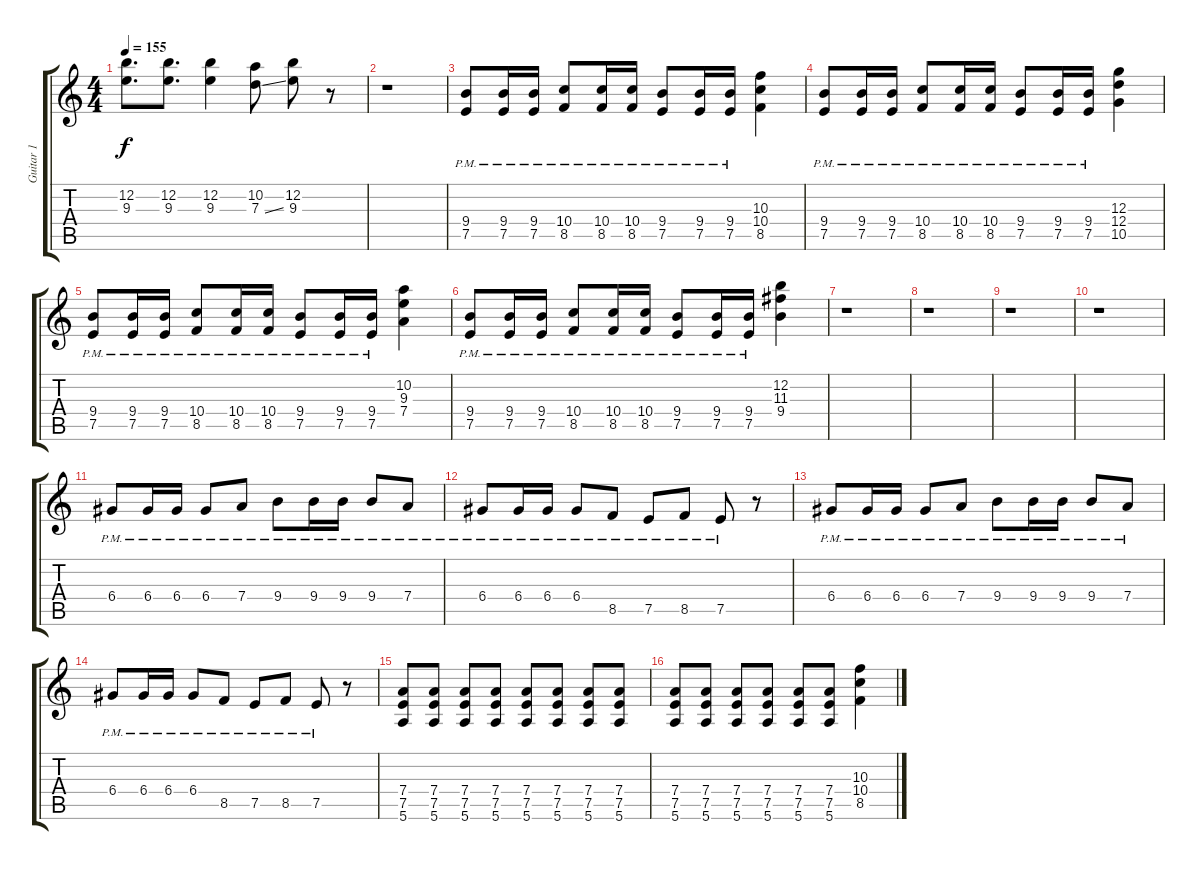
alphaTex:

\track ("Guitar 1" "Guitar 1") {instrument overdrivenguitar}
\staff {score tabs}
\tuning (E4 B3 G3 D3 A2 E2) {hide}
\ts (4 4)
\tempo 155
\clef g2
\ks c
(12.2 9.3).8{d dy f} (12.2 9.3).8{d} (12.2 9.3).4 (10.2 7.3{ss}).8 (12.2 9.3).8 r.8 |
r.1 |
(9.4{pm} 7.5{pm}).8 (9.4{pm} 7.5{pm}).16 (9.4{pm} 7.5{pm}).16 (10.4{pm} 8.5{pm}).8 (10.4{pm} 8.5{pm}).16 (10.4{pm} 8.5{pm}).16 (9.4{pm} 7.5{pm}).8 (9.4{pm} 7.5{pm}).16 (9.4{pm} 7.5{pm}).16 (10.3 10.4 8.5).4 |
(9.4{pm} 7.5{pm}).8 (9.4{pm} 7.5{pm}).16 (9.4{pm} 7.5{pm}).16 (10.4{pm} 8.5{pm}).8 (10.4{pm} 8.5{pm}).16 (10.4{pm} 8.5{pm}).16 (9.4{pm} 7.5{pm}).8 (9.4{pm} 7.5{pm}).16 (9.4{pm} 7.5{pm}).16 (12.3 12.4 10.5).4 |
(9.4{pm} 7.5{pm}).8 (9.4{pm} 7.5{pm}).16 (9.4{pm} 7.5{pm}).16 (10.4{pm} 8.5{pm}).8 (10.4{pm} 8.5{pm}).16 (10.4{pm} 8.5{pm}).16 (9.4{pm} 7.5{pm}).8 (9.4{pm} 7.5{pm}).16 (9.4{pm} 7.5{pm}).16 (10.2 9.3 7.4).4 |
(9.4{pm} 7.5{pm}).8 (9.4{pm} 7.5{pm}).16 (9.4{pm} 7.5{pm}).16 (10.4{pm} 8.5{pm}).8 (10.4{pm} 8.5{pm}).16 (10.4{pm} 8.5{pm}).16 (9.4{pm} 7.5{pm}).8 (9.4{pm} 7.5{pm}).16 (9.4{pm} 7.5{pm}).16 (12.2 11.3 9.4).4 |
r.1 |
r.1 |
r.1 |
r.1 |
6.4{pm}.8 6.4{pm}.16 6.4{pm}.16 6.4{pm}.8 7.4{pm}.8 9.4{pm}.8 9.4{pm}.16 9.4{pm}.16 9.4{pm}.8 7.4{pm}.8 |
6.4{pm}.8 6.4{pm}.16 6.4{pm}.16 6.4{pm}.8 8.5{pm}.8 7.5{pm}.8 8.5{pm}.8 7.5{pm}.8 r.8 |
6.4{pm}.8 6.4{pm}.16 6.4{pm}.16 6.4{pm}.8 7.4{pm}.8 9.4{pm}.8 9.4{pm}.16 9.4{pm}.16 9.4{pm}.8 7.4{pm}.8 |
6.4{pm}.8 6.4{pm}.16 6.4{pm}.16 6.4{pm}.8 8.5{pm}.8 7.5{pm}.8 8.5{pm}.8 7.5{pm}.8 r.8 |
(7.4 7.5 5.6).8 (7.4 7.5 5.6).8 (7.4 7.5 5.6).8 (7.4 7.5 5.6).8 (7.4 7.5 5.6).8 (7.4 7.5 5.6).8 (7.4 7.5 5.6).8 (7.4 7.5 5.6).8 |
(7.4 7.5 5.6).8 (7.4 7.5 5.6).8 (7.4 7.5 5.6).8 (7.4 7.5 5.6).8 (7.4 7.5 5.6).8 (7.4 7.5 5.6).8 (10.3 10.4 8.5).4
